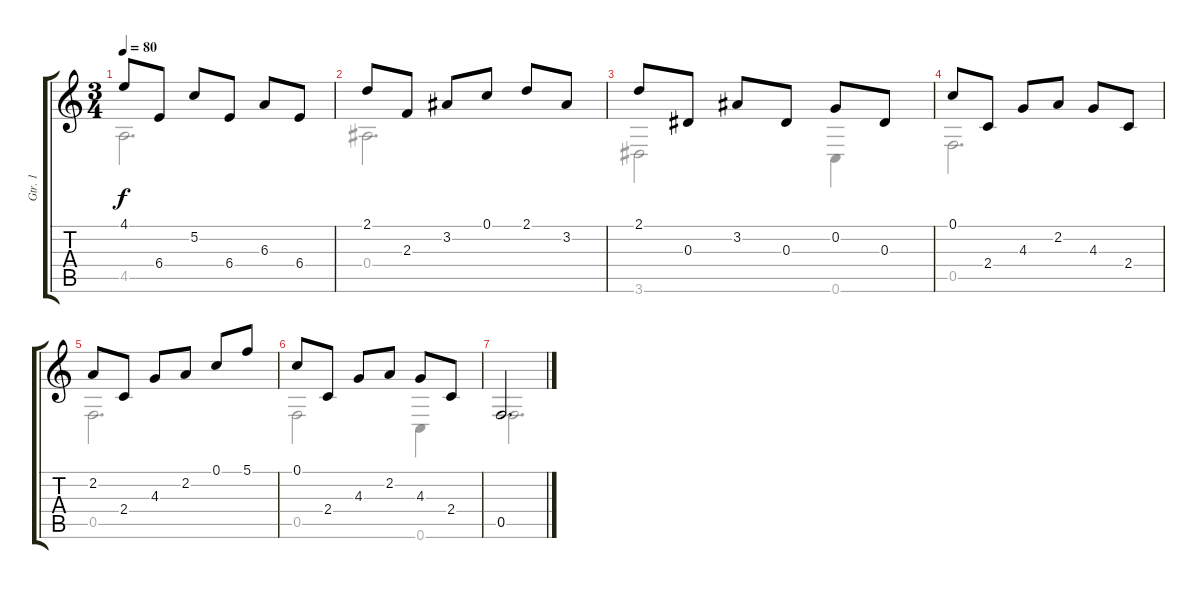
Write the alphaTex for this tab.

\track ("Gtr. 1" "Gtr. 1") {instrument electricguitarjazz}
\staff {score tabs}
\tuning (C4 G3 Eb3 Bb2 F2 C2) {hide}
\voice
\ts (3 4)
\tempo 80
\clef g2
\ks c
4.1.8{dy f} 6.4.8 5.2.8 6.4.8 6.3.8 6.4.8 |
2.1.8 2.3.8 3.2.8 0.1.8 2.1.8 3.2.8 |
2.1.8 0.3.8 3.2.8 0.3.8 0.2.8 0.3.8 |
0.1.8 2.4.8 4.3.8 2.2.8 4.3.8 2.4.8 |
2.2.8 2.4.8 4.3.8 2.2.8 0.1.8 5.1.8 |
0.1.8 2.4.8 4.3.8 2.2.8 4.3.8 2.4.8 |
0.5.2{d}
\voice
\clef g2
\ottava regular
\simile none
\ks c
4.5.2{d dy f} |
0.4.2{d} |
3.6.2 0.6.4 |
0.5.2{d} |
0.5.2{d} |
0.5.2 0.6.4 |
0.5.2{d}
